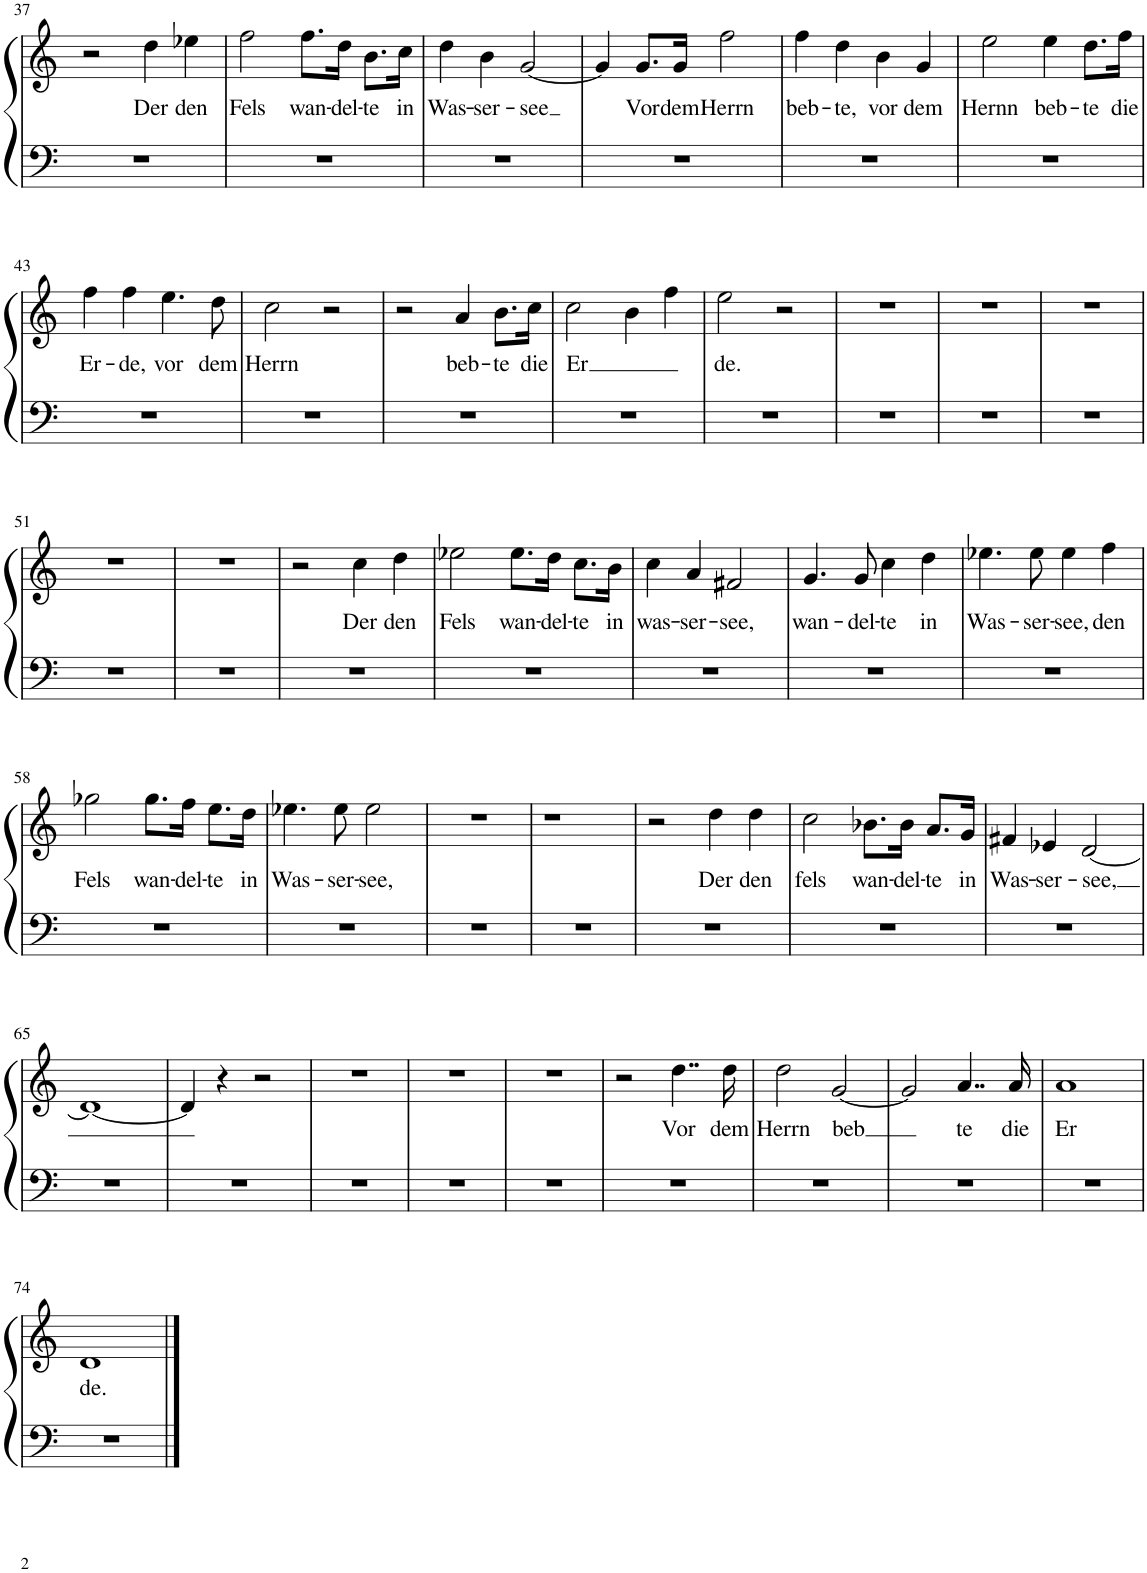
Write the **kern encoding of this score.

**kern	**kern	**text
*part1	*part1	*part1
*staff2	*staff1	*staff1
*I"Piano	*	*
*I'Pno.	*	*
!!LO:PB:g=z
*clefF4	*clefG2	*
*k[]	*k[]	*
*M4/4	*M4/4	*
*met(c)	*met(c)	*
=37	=37	=37
1r	2r	.
!	!	!LO:LY:b
.	4dd\	Der
!	!	!LO:LY:b
.	4ee-X\	den
=38	=38	=38
!	!	!LO:LY:b
1r	2ff\	Fels
!	!	!LO:LY:b
.	8.ff\L	wan-
!	!	!LO:LY:b
.	16dd\Jk	-del-
!	!	!LO:LY:b
.	8.b\L	-te
!	!	!LO:LY:b
.	16cc\Jk	in
=39	=39	=39
!	!	!LO:LY:b
1r	4dd\	Was-
!	!	!LO:LY:b
.	4b\	-ser-
!	!	!LO:LY:b
.	[2g/	-see
=40	=40	=40
1r	4g/]	.
!	!	!LO:LY:b
.	8.g/L	Vor
!	!	!LO:LY:b
.	16g/Jk	dem
!	!	!LO:LY:b
.	2ff\	Herrn
=41	=41	=41
!	!	!LO:LY:b
1r	4ff\	beb-
!	!	!LO:LY:b
.	4dd\	-te,
!	!	!LO:LY:b
.	4b\	vor
!	!	!LO:LY:b
.	4g/	dem
=42	=42	=42
!	!	!LO:LY:b
1r	2ee\	Hernn
!	!	!LO:LY:b
.	4ee\	beb-
!	!	!LO:LY:b
.	8.dd\L	-te
!	!	!LO:LY:b
.	16ff\Jk	die
!!LO:LB:g=z
=43	=43	=43
!	!	!LO:LY:b
1r	4ff\	Er-
!	!	!LO:LY:b
.	4ff\	-de,
!	!	!LO:LY:b
.	4.ee\	vor
!	!	!LO:LY:b
.	8dd\	dem
=44	=44	=44
!	!	!LO:LY:b
1r	2cc\	Herrn
.	2r	.
=45	=45	=45
1r	2r	.
!	!	!LO:LY:b
.	4a/	beb-
!	!	!LO:LY:b
.	8.b\L	-te
!	!	!LO:LY:b
.	16cc\Jk	die
=46	=46	=46
!	!	!LO:LY:b
1r	2cc\	Er
.	4b\	.
.	4ff\	.
=47	=47	=47
!	!	!LO:LY:b
1r	2ee\	de.
.	2r	.
=48	=48	=48
1r	1r	.
=49	=49	=49
1r	1r	.
=50	=50	=50
1r	1r	.
!!LO:LB:g=z
=51	=51	=51
1r	1r	.
=52	=52	=52
1r	1r	.
=53	=53	=53
1r	2r	.
!	!	!LO:LY:b
.	4cc\	Der
!	!	!LO:LY:b
.	4dd\	den
=54	=54	=54
!	!	!LO:LY:b
1r	2ee-X\	Fels
!	!	!LO:LY:b
.	8.ee-\L	wan-
!	!	!LO:LY:b
.	16dd\Jk	-del-
!	!	!LO:LY:b
.	8.cc\L	-te
!	!	!LO:LY:b
.	16b\Jk	in
=55	=55	=55
!	!	!LO:LY:b
1r	4cc\	was-
!	!	!LO:LY:b
.	4a/	-ser-
!	!	!LO:LY:b
.	2f#X/	-see,
=56	=56	=56
!	!	!LO:LY:b
1r	4.g/	wan-
!	!	!LO:LY:b
.	8g/	-del-
!	!	!LO:LY:b
.	4cc\	-te
!	!	!LO:LY:b
.	4dd\	in
=57	=57	=57
!	!	!LO:LY:b
1r	4.ee-X\	Was-
!	!	!LO:LY:b
.	8ee-\	-ser-
!	!	!LO:LY:b
.	4ee-\	-see,
!	!	!LO:LY:b
.	4ff\	den
!!LO:LB:g=z
=58	=58	=58
!	!	!LO:LY:b
1r	2gg-X\	Fels
!	!	!LO:LY:b
.	8.gg-\L	wan-
!	!	!LO:LY:b
.	16ff\Jk	-del-
!	!	!LO:LY:b
.	8.ee\L	-te
!	!	!LO:LY:b
.	16dd\Jk	in
=59	=59	=59
!	!	!LO:LY:b
1r	4.ee-X\	Was-
!	!	!LO:LY:b
.	8ee-\	-ser-
!	!	!LO:LY:b
.	2ee-\	-see,
=60	=60	=60
1r	1r	.
=61	=61	=61
1r	1r	.
=62	=62	=62
1r	2r	.
!	!	!LO:LY:b
.	4dd\	Der
!	!	!LO:LY:b
.	4dd\	den
=63	=63	=63
!	!	!LO:LY:b
1r	2cc\	fels
!	!	!LO:LY:b
.	8.b-X\L	wan-
!	!	!LO:LY:b
.	16b-\Jk	-del-
!	!	!LO:LY:b
.	8.a/L	-te
!	!	!LO:LY:b
.	16g/Jk	in
=64	=64	=64
!	!	!LO:LY:b
1r	4f#X/	Was-
!	!	!LO:LY:b
.	4e-X/	-ser-
!	!	!LO:LY:b
.	[2d/	-see,
!!LO:LB:g=z
=65	=65	=65
1r	1d_	.
=66	=66	=66
1r	4d/]	.
.	4r	.
.	2r	.
=67	=67	=67
1r	1r	.
=68	=68	=68
1r	1r	.
=69	=69	=69
1r	1r	.
=70	=70	=70
1r	2r	.
!	!	!LO:LY:b
.	4..dd\	Vor
!	!	!LO:LY:b
.	16dd\	dem
=71	=71	=71
!	!	!LO:LY:b
1r	2dd\	Herrn
!	!	!LO:LY:b
.	[2g/	-beb
=72	=72	=72
1r	2g/]	.
!	!	!LO:LY:b
.	4..a/	te
!	!	!LO:LY:b
.	16a/	die
=73	=73	=73
!	!	!LO:LY:b
1r	1a	Er
!!LO:LB:g=z
=74	=74	=74
!	!	!LO:LY:b
1r	1d	de.
==	==	==
*-	*-	*-
